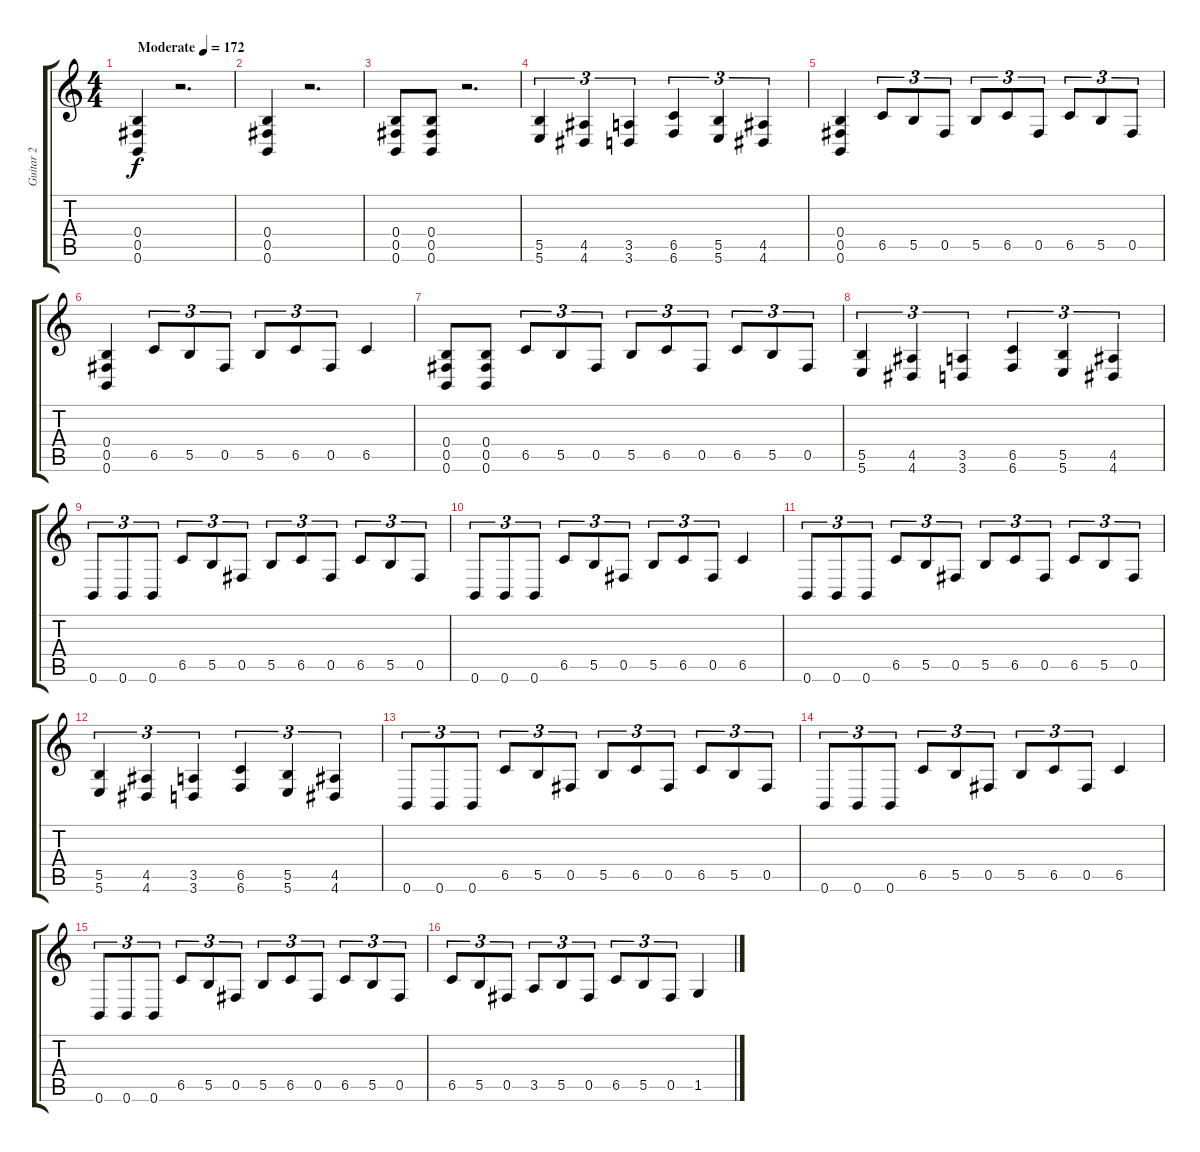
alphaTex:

\track ("Guitar 2" "Guitar 2") {instrument overdrivenguitar}
\staff {score tabs}
\tuning (Db4 Ab3 E3 B2 Gb2 B1) {hide}
\ts (4 4)
\tempo (172 "Moderate")
\clef g2
\ks c
(0.4 0.5 0.6).4{dy f instrument overdrivenguitar} r.2{d} |
(0.4 0.5 0.6).4 r.2{d} |
(0.4 0.5 0.6).8 (0.4 0.5 0.6).8 r.2{d} |
(5.5 5.6).4{tu (3 2)} (4.5 4.6).4{tu (3 2)} (3.5 3.6).4{tu (3 2)} (6.5 6.6).4{tu (3 2)} (5.5 5.6).4{tu (3 2)} (4.5 4.6).4{tu (3 2)} |
(0.4 0.5 0.6).4 6.5.8{tu (3 2)} 5.5.8{tu (3 2)} 0.5.8{tu (3 2)} 5.5.8{tu (3 2)} 6.5.8{tu (3 2)} 0.5.8{tu (3 2)} 6.5.8{tu (3 2)} 5.5.8{tu (3 2)} 0.5.8{tu (3 2)} |
(0.4 0.5 0.6).4 6.5.8{tu (3 2)} 5.5.8{tu (3 2)} 0.5.8{tu (3 2)} 5.5.8{tu (3 2)} 6.5.8{tu (3 2)} 0.5.8{tu (3 2)} 6.5.4 |
(0.4 0.5 0.6).8 (0.4 0.5 0.6).8 6.5.8{tu (3 2)} 5.5.8{tu (3 2)} 0.5.8{tu (3 2)} 5.5.8{tu (3 2)} 6.5.8{tu (3 2)} 0.5.8{tu (3 2)} 6.5.8{tu (3 2)} 5.5.8{tu (3 2)} 0.5.8{tu (3 2)} |
(5.5 5.6).4{tu (3 2)} (4.5 4.6).4{tu (3 2)} (3.5 3.6).4{tu (3 2)} (6.5 6.6).4{tu (3 2)} (5.5 5.6).4{tu (3 2)} (4.5 4.6).4{tu (3 2)} |
0.6.8{tu (3 2)} 0.6.8{tu (3 2)} 0.6.8{tu (3 2)} 6.5.8{tu (3 2)} 5.5.8{tu (3 2)} 0.5.8{tu (3 2)} 5.5.8{tu (3 2)} 6.5.8{tu (3 2)} 0.5.8{tu (3 2)} 6.5.8{tu (3 2)} 5.5.8{tu (3 2)} 0.5.8{tu (3 2)} |
0.6.8{tu (3 2)} 0.6.8{tu (3 2)} 0.6.8{tu (3 2)} 6.5.8{tu (3 2)} 5.5.8{tu (3 2)} 0.5.8{tu (3 2)} 5.5.8{tu (3 2)} 6.5.8{tu (3 2)} 0.5.8{tu (3 2)} 6.5.4 |
0.6.8{tu (3 2)} 0.6.8{tu (3 2)} 0.6.8{tu (3 2)} 6.5.8{tu (3 2)} 5.5.8{tu (3 2)} 0.5.8{tu (3 2)} 5.5.8{tu (3 2)} 6.5.8{tu (3 2)} 0.5.8{tu (3 2)} 6.5.8{tu (3 2)} 5.5.8{tu (3 2)} 0.5.8{tu (3 2)} |
(5.5 5.6).4{tu (3 2)} (4.5 4.6).4{tu (3 2)} (3.5 3.6).4{tu (3 2)} (6.5 6.6).4{tu (3 2)} (5.5 5.6).4{tu (3 2)} (4.5 4.6).4{tu (3 2)} |
0.6.8{tu (3 2)} 0.6.8{tu (3 2)} 0.6.8{tu (3 2)} 6.5.8{tu (3 2)} 5.5.8{tu (3 2)} 0.5.8{tu (3 2)} 5.5.8{tu (3 2)} 6.5.8{tu (3 2)} 0.5.8{tu (3 2)} 6.5.8{tu (3 2)} 5.5.8{tu (3 2)} 0.5.8{tu (3 2)} |
0.6.8{tu (3 2)} 0.6.8{tu (3 2)} 0.6.8{tu (3 2)} 6.5.8{tu (3 2)} 5.5.8{tu (3 2)} 0.5.8{tu (3 2)} 5.5.8{tu (3 2)} 6.5.8{tu (3 2)} 0.5.8{tu (3 2)} 6.5.4 |
0.6.8{tu (3 2)} 0.6.8{tu (3 2)} 0.6.8{tu (3 2)} 6.5.8{tu (3 2)} 5.5.8{tu (3 2)} 0.5.8{tu (3 2)} 5.5.8{tu (3 2)} 6.5.8{tu (3 2)} 0.5.8{tu (3 2)} 6.5.8{tu (3 2)} 5.5.8{tu (3 2)} 0.5.8{tu (3 2)} |
6.5.8{tu (3 2)} 5.5.8{tu (3 2)} 0.5.8{tu (3 2)} 3.5.8{tu (3 2)} 5.5.8{tu (3 2)} 0.5.8{tu (3 2)} 6.5.8{tu (3 2)} 5.5.8{tu (3 2)} 0.5.8{tu (3 2)} 1.5.4
